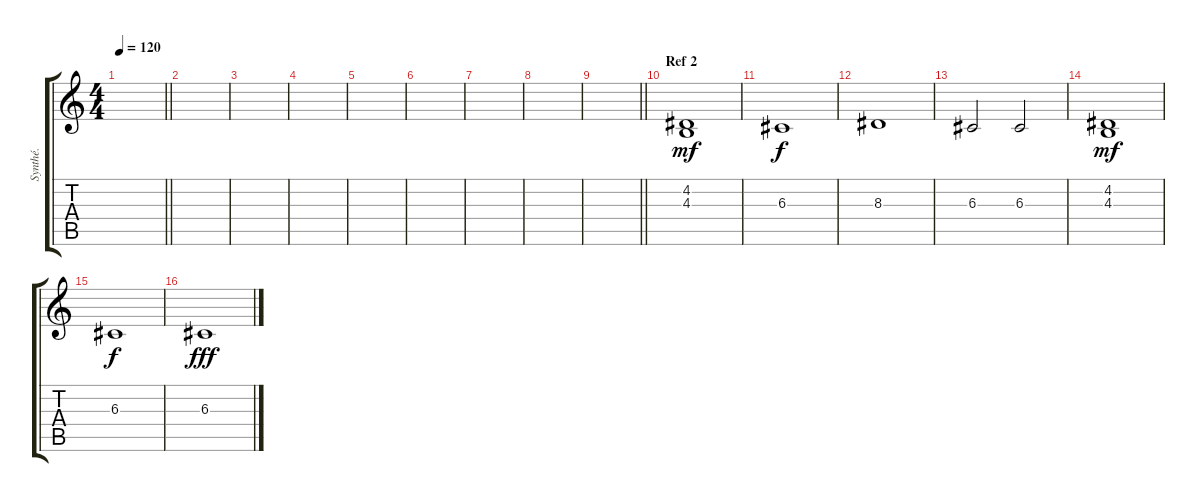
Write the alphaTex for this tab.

\track ("Synthé." "Synthé.") {instrument stringensemble1}
\staff {score tabs}
\tuning (E4 B3 G3 D3 A2 E2) {hide}
\ts (4 4)
\tempo 120
\clef g2
\barLineRight lightlight
\ks c
|
|
|
|
|
|
|
|
\barLineRight lightlight
|
\section ("" "Ref 2")
(4.2 4.3).1{dy mf} |
6.3.1{dy f} |
8.3.1 |
6.3.2 6.3.2 |
(4.2 4.3).1{dy mf} |
6.3.1{dy f} |
6.3.1{dy fff}
